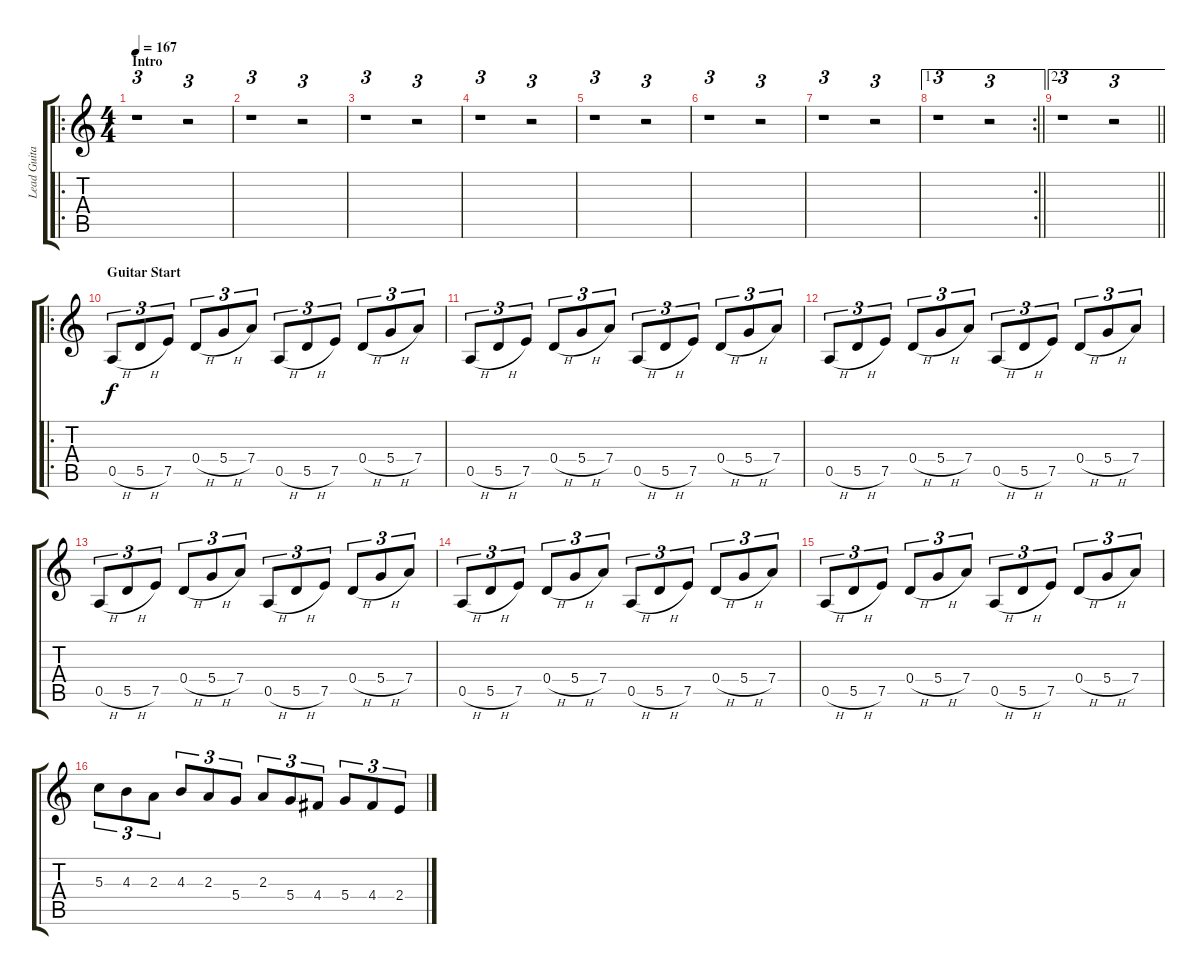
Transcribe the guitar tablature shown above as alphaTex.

\track ("Lead Guitar 1 (Mustaine)" "Lead Guita") {instrument distortionguitar}
\staff {score tabs}
\tuning (E4 B3 G3 D3 A2 E2) {hide}
\ro
\ts (4 4)
\section ("" "Intro")
\tempo 167
\clef g2
\ks c
r.1{tu (3 2) dy f instrument distortionguitar} r.2{tu (3 2)} |
r.1{tu (3 2)} r.2{tu (3 2)} |
r.1{tu (3 2)} r.2{tu (3 2)} |
r.1{tu (3 2)} r.2{tu (3 2)} |
r.1{tu (3 2)} r.2{tu (3 2)} |
r.1{tu (3 2)} r.2{tu (3 2)} |
r.1{tu (3 2)} r.2{tu (3 2)} |
\ae 1
\rc 2
\barLineRight lightlight
r.1{tu (3 2)} r.2{tu (3 2)} |
\ae 2
\barLineRight lightlight
r.1{tu (3 2)} r.2{tu (3 2)} |
\ro
\section ("" "Guitar Start")
0.5{h}.8{tu (3 2)} 5.5{h}.8{tu (3 2)} 7.5.8{tu (3 2)} 0.4{h}.8{tu (3 2)} 5.4{h}.8{tu (3 2)} 7.4.8{tu (3 2)} 0.5{h}.8{tu (3 2)} 5.5{h}.8{tu (3 2)} 7.5.8{tu (3 2)} 0.4{h}.8{tu (3 2)} 5.4{h}.8{tu (3 2)} 7.4.8{tu (3 2)} |
0.5{h}.8{tu (3 2)} 5.5{h}.8{tu (3 2)} 7.5.8{tu (3 2)} 0.4{h}.8{tu (3 2)} 5.4{h}.8{tu (3 2)} 7.4.8{tu (3 2)} 0.5{h}.8{tu (3 2)} 5.5{h}.8{tu (3 2)} 7.5.8{tu (3 2)} 0.4{h}.8{tu (3 2)} 5.4{h}.8{tu (3 2)} 7.4.8{tu (3 2)} |
0.5{h}.8{tu (3 2)} 5.5{h}.8{tu (3 2)} 7.5.8{tu (3 2)} 0.4{h}.8{tu (3 2)} 5.4{h}.8{tu (3 2)} 7.4.8{tu (3 2)} 0.5{h}.8{tu (3 2)} 5.5{h}.8{tu (3 2)} 7.5.8{tu (3 2)} 0.4{h}.8{tu (3 2)} 5.4{h}.8{tu (3 2)} 7.4.8{tu (3 2)} |
0.5{h}.8{tu (3 2)} 5.5{h}.8{tu (3 2)} 7.5.8{tu (3 2)} 0.4{h}.8{tu (3 2)} 5.4{h}.8{tu (3 2)} 7.4.8{tu (3 2)} 0.5{h}.8{tu (3 2)} 5.5{h}.8{tu (3 2)} 7.5.8{tu (3 2)} 0.4{h}.8{tu (3 2)} 5.4{h}.8{tu (3 2)} 7.4.8{tu (3 2)} |
0.5{h}.8{tu (3 2)} 5.5{h}.8{tu (3 2)} 7.5.8{tu (3 2)} 0.4{h}.8{tu (3 2)} 5.4{h}.8{tu (3 2)} 7.4.8{tu (3 2)} 0.5{h}.8{tu (3 2)} 5.5{h}.8{tu (3 2)} 7.5.8{tu (3 2)} 0.4{h}.8{tu (3 2)} 5.4{h}.8{tu (3 2)} 7.4.8{tu (3 2)} |
0.5{h}.8{tu (3 2)} 5.5{h}.8{tu (3 2)} 7.5.8{tu (3 2)} 0.4{h}.8{tu (3 2)} 5.4{h}.8{tu (3 2)} 7.4.8{tu (3 2)} 0.5{h}.8{tu (3 2)} 5.5{h}.8{tu (3 2)} 7.5.8{tu (3 2)} 0.4{h}.8{tu (3 2)} 5.4{h}.8{tu (3 2)} 7.4.8{tu (3 2)} |
5.3.8{tu (3 2)} 4.3.8{tu (3 2)} 2.3.8{tu (3 2)} 4.3.8{tu (3 2)} 2.3.8{tu (3 2)} 5.4.8{tu (3 2)} 2.3.8{tu (3 2)} 5.4.8{tu (3 2)} 4.4.8{tu (3 2)} 5.4.8{tu (3 2)} 4.4.8{tu (3 2)} 2.4.8{tu (3 2)}
